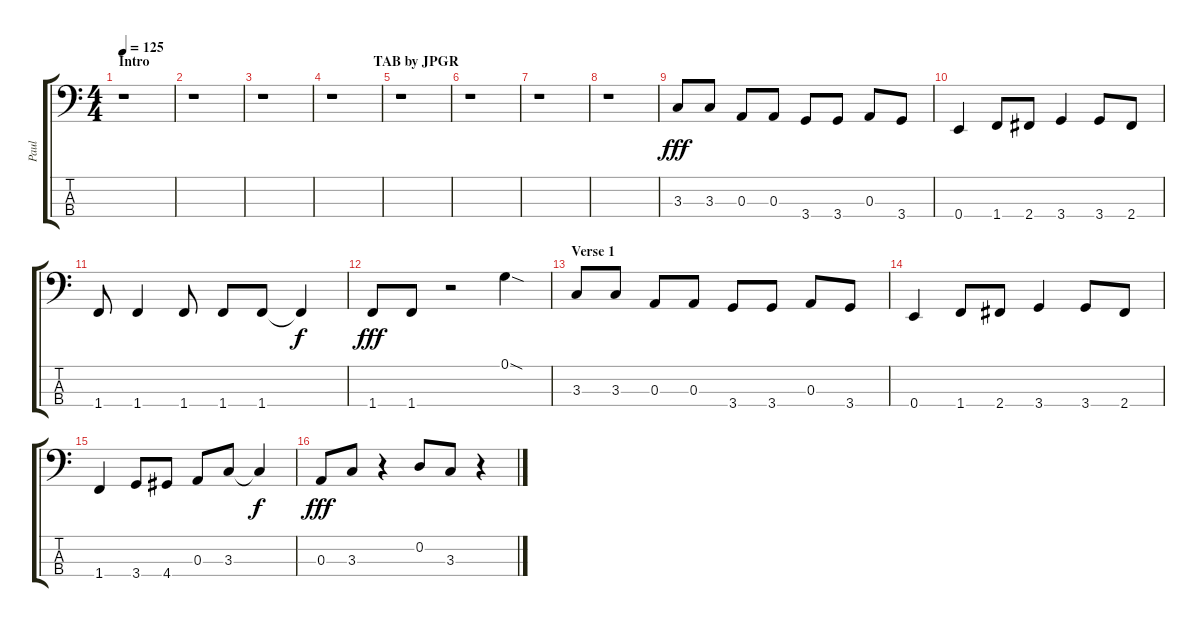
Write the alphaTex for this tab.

\track ("Paul" "Paul") {instrument electricbasspick}
\staff {score tabs}
\tuning (G2 D2 A1 E1) {hide}
\ts (4 4)
\section ("" "Intro                                                                TAB by JPGR")
\tempo 125
\clef f4
\ks c
r.1{dy fff instrument electricbasspick} |
r.1 |
r.1 |
r.1 |
r.1 |
r.1 |
r.1 |
r.1 |
3.3.8 3.3.8 0.3.8 0.3.8 3.4.8 3.4.8 0.3.8 3.4.8 |
0.4.4 1.4.8 2.4.8 3.4.4 3.4.8 2.4.8 |
1.4.8 1.4.4 1.4.8 1.4.8 1.4.8 1.4{t}.4{dy f} |
1.4.8{dy fff} 1.4.8 r.2 0.1{sod}.4 |
\section ("" "Verse 1")
3.3.8 3.3.8 0.3.8 0.3.8 3.4.8 3.4.8 0.3.8 3.4.8 |
0.4.4 1.4.8 2.4.8 3.4.4 3.4.8 2.4.8 |
1.4.4 3.4.8 4.4.8 0.3.8 3.3.8 3.3{t}.4{dy f} |
0.3.8{dy fff} 3.3.8 r.4 0.2.8 3.3.8 r.4
